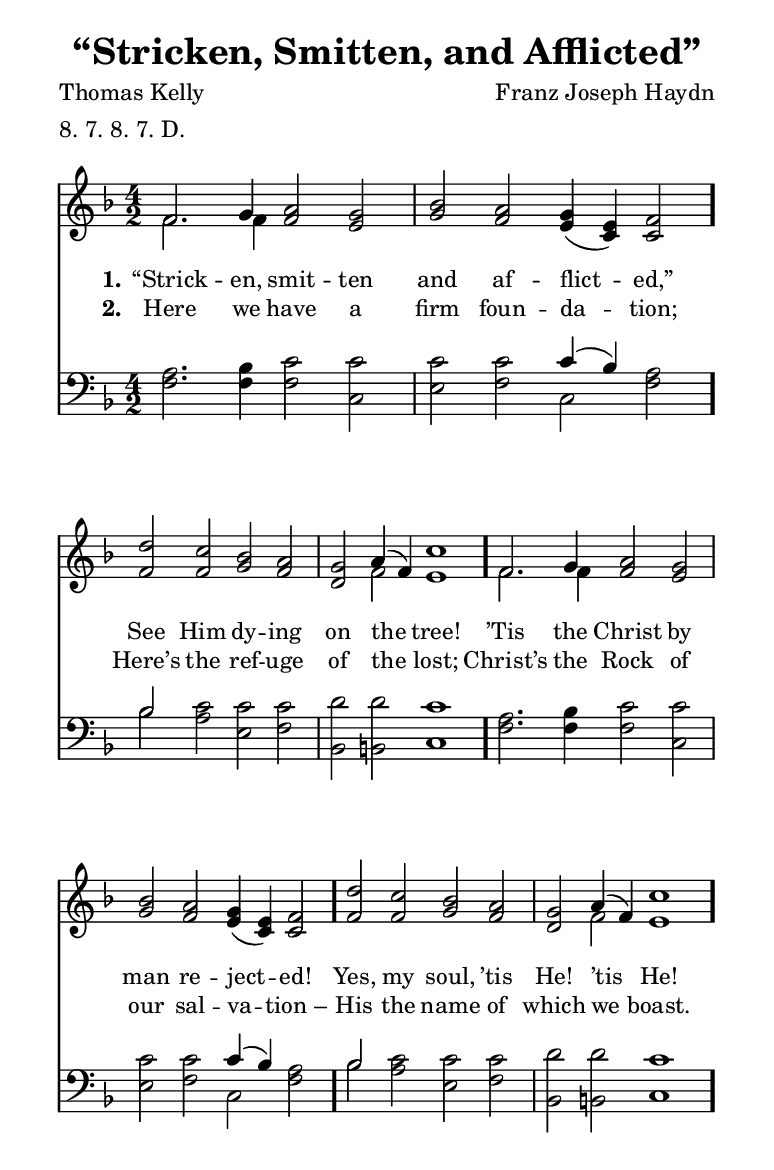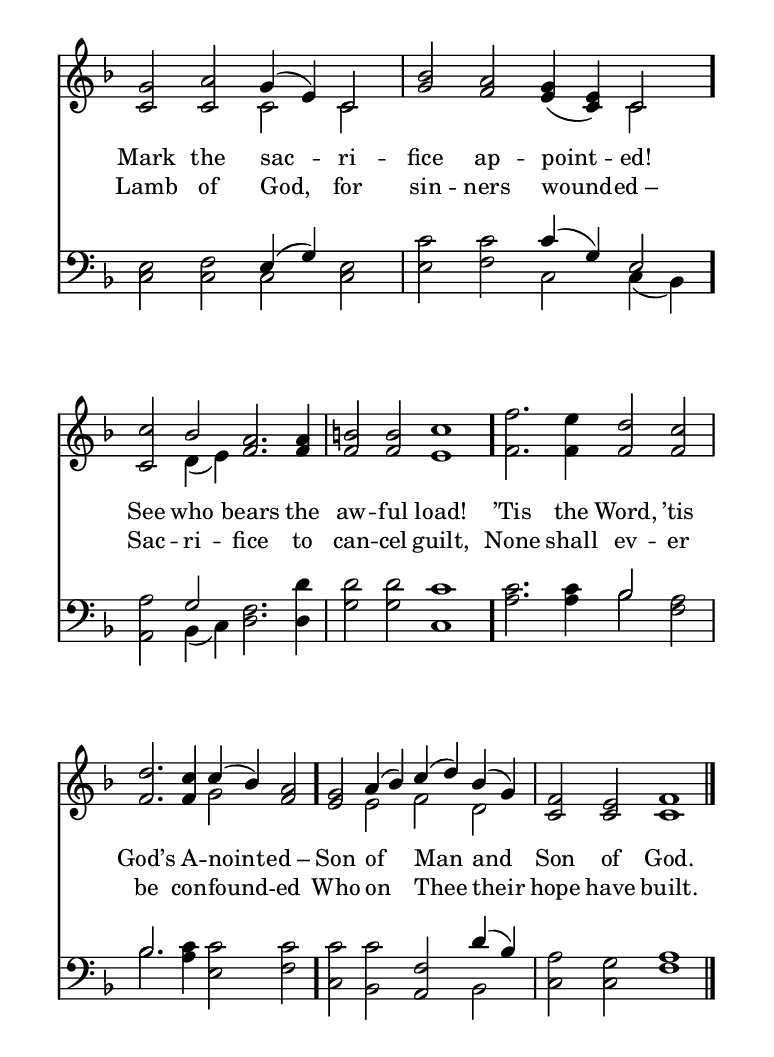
\include "common/global.ily"
\paper {
  \include "common/paper.ily"
  systems-per-page = ##f
}

\header{
  %gospel
  hymnnumber = "36"
  title = "“Stricken, Smitten, and Afflicted”"
  tunename = "Austria" % see https://hymnary.org/tune/austrian_hymn_haydn
  meter = "8. 7. 8. 7. D."
  poet = "Thomas Kelly" % see https://hymnary.org/text/stricken_smitten_and_afflicted_see_him_d
  composer = "Franz Joseph Haydn"
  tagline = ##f
}

% for fermata in MIDI
ta = { \tempo 2=90 }
tb = { \tempo 2=45 }

patternAA = { c2. c4 c2 c2 | c2 c2 c4( c4) c2 }
patternAB = { c2. c4 c2 c2 | c2 c2 c2      c2 }

patternBA = { c2 c2 c2 c2 | c2 c4( c4) c1 }
patternBB = { c2 c2 c2 c2 | c2 c2      c1 }

patternCA = { c2 c2 c4( c4) c2 | c2 c2 c4( c4) c2      }
patternCB = { c2 c2 c2      c2 | c2 c2 c4( c4) c2      }
patternCC = { c2 c2 c2      c2 | c2 c2 c2      c4( c4) }

patternDA = { c2 c2      c2. c4 | c2 c2 c1 }
patternDB = { c2 c4( c4) c2. c4 | c2 c2 c1 }

patternEA = { c2. c4 c2 c2 | c2. c4 c4( c4) c2 }
patternEB = { c2. c4 c2 c2 | c2. c4 c2      c2 }

patternFA = { c2 c4( c4) c4( c4) c4( c4) | c2 c2 c1 }
patternFB = { c2 c2      c2      c2      | c2 c2 c1 }
patternFC = { c2 c2      c2      c4( c4) | c2 c2 c1 }

global = {
  \include "common/overrides.ily"
  \override Staff.TimeSignature.style = #'numbered
  \time 4/2
  \override Score.MetronomeMark.transparent = ##t % hide all fermata changes too
  \ta
  \key f \major
  \autoBeamOff
}

notesSoprano = {
\global
\relative c' {

  \changePitch \patternAA { f g a g | bes a g e f }
  \changePitch \patternBA { d' c bes a | g a f c' }
  \changePitch \patternAA { f, g a g | bes a g e f }
  \changePitch \patternBA { d' c bes a | g a f c' }

  \changePitch \patternCA { g a g e c | bes' a g e c }
  \changePitch \patternDA { c' bes a a | b b c }
  \changePitch \patternEA { f e d c | d c c bes a }
  \changePitch \patternFA { g a bes c d bes g | f e f }

  \bar "|."

}
}

notesAlto = {
\global
\relative e' {

  \changePitch \patternAA { f f f e | g f e c c }
  \changePitch \patternBB { f f g f | d f e }
  \changePitch \patternAA { f f f e | g f e c c }
  \changePitch \patternBB { f f g f | d f e }

  \changePitch \patternCB { c c c c | g' f e c c }
  \changePitch \patternDB { c d e f f | f f e }
  \changePitch \patternEB { f f f f | f f g f }
  \changePitch \patternFB { e e f d | c c c }

}
}

notesTenor = {
\global
\relative a {

  \changePitch \patternAA { a bes c c | c c c bes a }
  \changePitch \patternBB { bes c c c | d d c }
  \changePitch \patternAA { a bes c c | c c c bes a }
  \changePitch \patternBB { bes c c c | d d c }

  \changePitch \patternCA { e, f e g e | c' c c g e }
  \changePitch \patternDA { a g f d' | d d c }
  \changePitch \patternEB { c c bes a | bes c c c }
  \changePitch \patternFC { c c f, d' bes | a g a }

}
}

notesBass = {
\global
\relative f {

  \changePitch \patternAB { f f f c | e f c f }
  \changePitch \patternBB { bes a e f | bes, b c }
  \changePitch \patternAB { f f f c | e f c f }
  \changePitch \patternBB { bes a e f | bes, b c }

  \changePitch \patternCC { c c c c | e f c c bes }
  \changePitch \patternDB { a bes c d d | g g c, }
  \changePitch \patternEB { a' a bes f | bes a e f }
  \changePitch \patternFB { c bes a bes | c c f }

}
}

wordsA = \lyricmode {
\set stanza = "1."

“Strick -- en, smit -- ten and af -- flict -- ed,” \bar "."
See Him dy -- ing on the tree! \bar "."
’Tis the Christ by man re -- ject -- ed! \bar "."
Yes, my soul, ’tis He! ’tis He! \bar "."
Mark the sac -- ri -- fice ap -- point -- ed! \bar "."
See who bears the aw -- ful load! \bar "."
’Tis the Word, ’tis God’s A -- noint -- ed_– \bar "."
Son of Man and Son of God. \bar "."

}

wordsB = \lyricmode {
\set stanza = "2."

Here we have a firm foun -- da -- tion;
Here’s the ref -- uge of the lost;
Christ’s the Rock of our sal -- va -- tion_–
His the name of which we boast.
Lamb of God, for sin -- ners wound -- ed_–
Sac -- ri -- fice to can -- cel guilt,
None shall ev -- er be con -- found -- ed
Who on Thee their hope have built.

}

\score {
  \context ChoirStaff <<
    \context Staff = upper <<
      \set Staff.autoBeaming = ##f
      \set ChoirStaff.systemStartDelimiter = #'SystemStartBar
      \set ChoirStaff.printPartCombineTexts = ##f
      \partcombine #'(2 . 11) \notesSoprano \notesAlto
      \context NullVoice = sopranos { \voiceOne << \notesSoprano >> }
      \context Lyrics = one   \lyricsto sopranos \wordsA
      \context Lyrics = two   \lyricsto sopranos \wordsB
    >>
    \context Staff = men <<
      \set Staff.autoBeaming = ##f
      \clef bass
      \set ChoirStaff.printPartCombineTexts = ##f
      \partcombine #'(2 . 11) \notesTenor \notesBass
    >>
  >>
  \layout {
    \include "common/layout.ily"
  }
  #(cond ((ly:get-option 'eog-midi-permitted) #{ \midi{
    \include "common/midi.ily"
  } #}))
}

\version "2.19.49"  % necessary for upgrading to future LilyPond versions.

% vi:set et ts=2 sw=2 ai nocindent syntax=lilypond:
